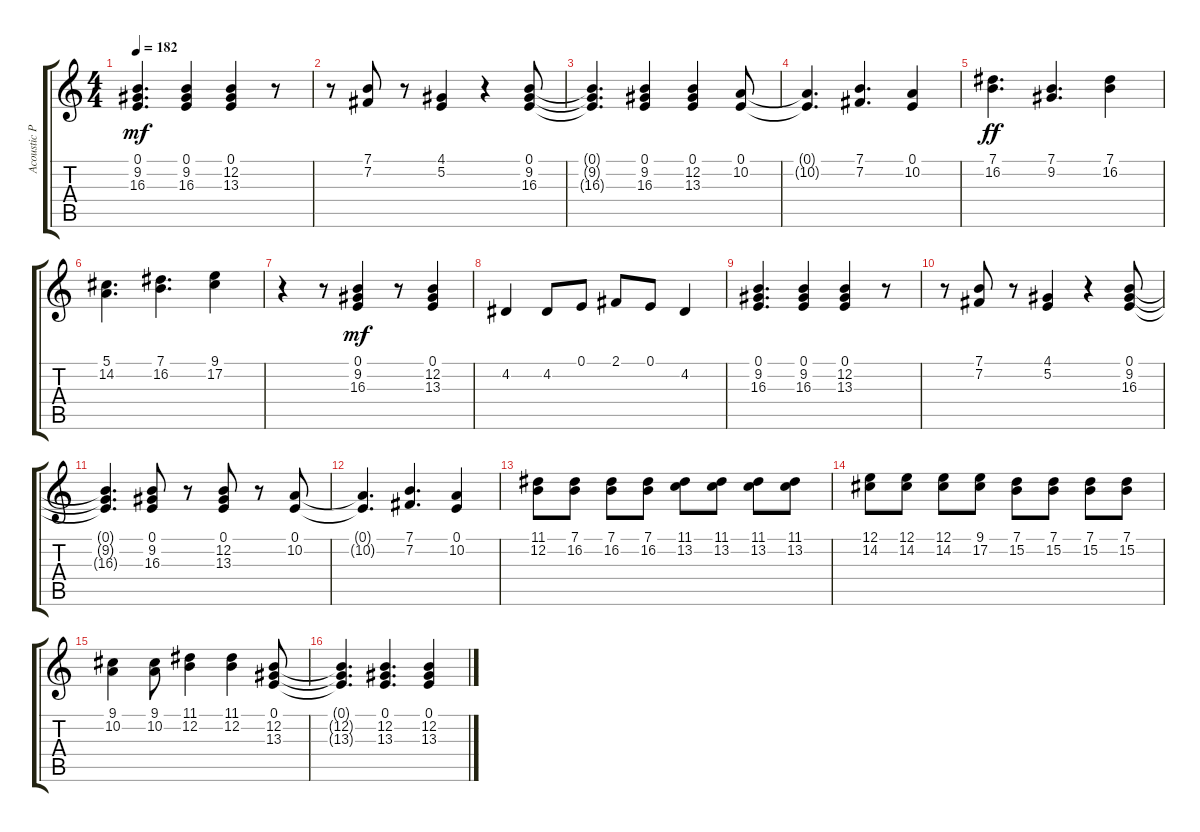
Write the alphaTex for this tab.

\track ("Acoustic Piano" "Acoustic P") {instrument acousticgrandpiano}
\staff {score tabs}
\tuning (E4 B3 G3 D3 A2 E2) {hide}
\ts (4 4)
\tempo 182
\clef g2
\ks c
(0.1 9.2 16.3).4{d dy mf} (0.1 9.2 16.3).4 (0.1 12.2 13.3).4 r.8 |
r.8 (7.1 7.2).8 r.8 (4.1 5.2).4 r.4 (0.1 9.2 16.3).8 |
(0.1{t} 9.2{t} 16.3{t}).4{d} (0.1 9.2 16.3).4 (0.1 12.2 13.3).4 (0.1 10.2).8 |
(0.1{t} 10.2{t}).4{d} (7.1 7.2).4{d} (0.1 10.2).4 |
(7.1 16.2).4{d dy ff} (7.1 9.2).4{d} (7.1 16.2).4 |
(5.1 14.2).4{d} (7.1 16.2).4{d} (9.1 17.2).4 |
r.4 r.8 (0.1 9.2 16.3).4{dy mf} r.8 (0.1 12.2 13.3).4 |
4.2.4 4.2.8 0.1.8 2.1.8 0.1.8 4.2.4 |
(0.1 9.2 16.3).4{d} (0.1 9.2 16.3).4 (0.1 12.2 13.3).4 r.8 |
r.8 (7.1 7.2).8 r.8 (4.1 5.2).4 r.4 (0.1 9.2 16.3).8 |
(0.1{t} 9.2{t} 16.3{t}).4{d} (0.1 9.2 16.3).8 r.8 (0.1 12.2 13.3).8 r.8 (0.1 10.2).8 |
(0.1{t} 10.2{t}).4{d} (7.1 7.2).4{d} (0.1 10.2).4 |
(11.1 12.2).8 (7.1 16.2).8 (7.1 16.2).8 (7.1 16.2).8 (11.1 13.2).8 (11.1 13.2).8 (11.1 13.2).8 (11.1 13.2).8 |
(12.1 14.2).8 (12.1 14.2).8 (12.1 14.2).8 (9.1 17.2).8 (7.1 15.2).8 (7.1 15.2).8 (7.1 15.2).8 (7.1 15.2).8 |
(9.1 10.2).4 (9.1 10.2).8 (11.1 12.2).4 (11.1 12.2).4 (0.1 12.2 13.3).8 |
(0.1{t} 12.2{t} 13.3{t}).4{d} (0.1 12.2 13.3).4{d} (0.1 12.2 13.3).4
